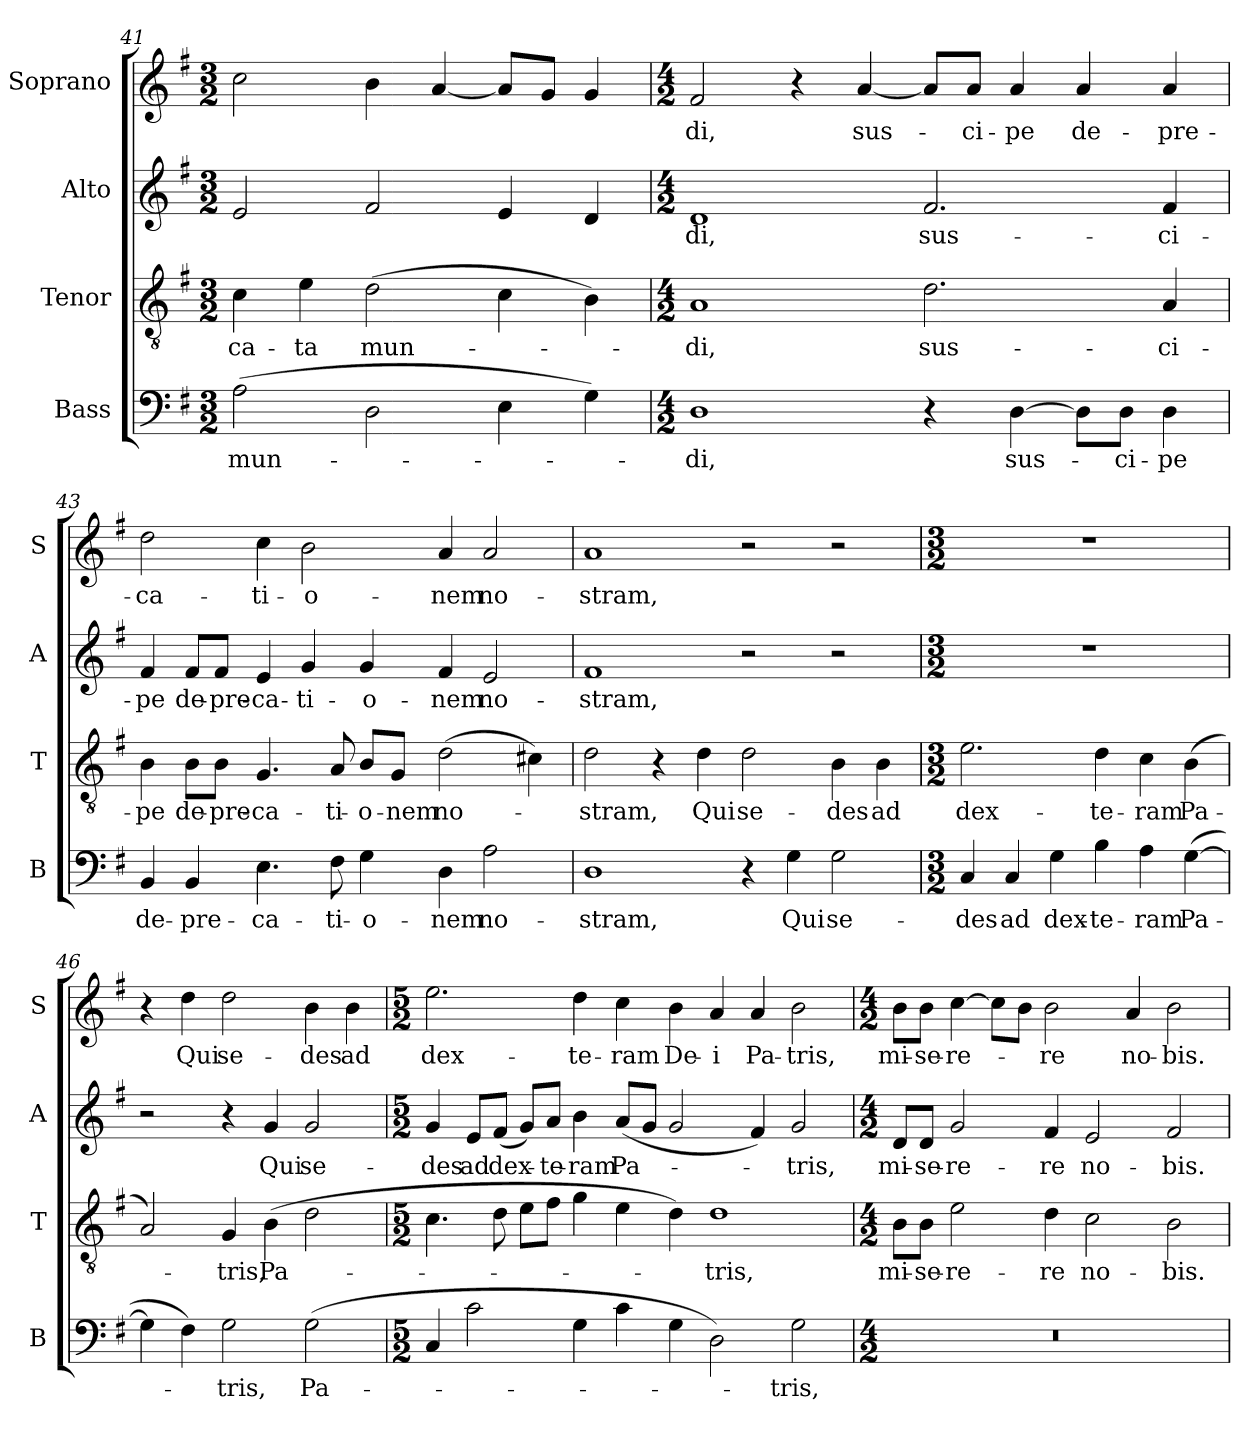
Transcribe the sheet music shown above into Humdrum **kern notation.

**kern	**text	**kern	**text	**kern	**text	**kern	**text
*part4	*part4	*part3	*part3	*part2	*part2	*part1	*part1
*staff4	*staff4	*staff3	*staff3	*staff2	*staff2	*staff1	*staff1
*I"Bass	*	*I"Tenor	*	*I"Alto	*	*I"Soprano	*
*I'B	*	*I'T	*	*I'A	*	*I'S	*
!!LO:LB:g=z
*clefF4	*	*clefGv2	*	*clefG2	*	*clefG2	*
*k[f#]	*	*k[f#]	*	*k[f#]	*	*k[f#]	*
*G:	*	*G:	*	*G:	*	*G:	*
*M3/2	*	*M3/2	*	*M3/2	*	*M3/2	*
=41	=41	=41	=41	=41	=41	=41	=41
(2A\	mun-	4c\	-ca-	2e/	.	2cc\	.
.	.	4e\	-ta	.	.	.	.
2D\	.	(2d\	mun-	2f#/	.	4b\	.
.	.	.	.	.	.	[4a/	.
4E\	.	4c\	.	4e/	.	8a/L]	.
.	.	.	.	.	.	8g/J	.
4G\)	.	4B\)	.	4d/	.	4g/	.
=42	=42	=42	=42	=42	=42	=42	=42
*M4/2	*	*M4/2	*	*M4/2	*	*M4/2	*
1D	-di,	1A	-di,	1d	-di,	2f#/	-di,
.	.	.	.	.	.	4r	.
.	.	.	.	.	.	[4a/	sus-
4r	.	2.d\	sus-	2.f#/	sus-	8a/L]	.
.	.	.	.	.	.	8a/J	-ci-
[4D\	sus-	.	.	.	.	4a/	-pe
8D\L]	.	.	.	.	.	4a/	de-
8D\J	-ci-	.	.	.	.	.	.
4D\	-pe	4A/	-ci-	4f#/	-ci-	4a/	-pre-
=43	=43	=43	=43	=43	=43	=43	=43
4BB/	de-	4B\	-pe	4f#/	-pe	2dd\	-ca-
4BB/	-pre-	8B\L	de-	8f#/L	de-	.	.
.	.	8B\J	-pre-	8f#/J	-pre-	.	.
4.E\	-ca-	4.G/	-ca-	4e/	-ca-	4cc\	-ti-
.	.	.	.	4g/	-ti-	2b\	-o-
8F#\	-ti-	8A/	-ti-	.	.	.	.
4G\	-o-	8B/L	-o-	4g/	-o-	.	.
.	.	8G/J	-nem	.	.	.	.
4D\	-nem	(2d\	no-	4f#/	-nem	4a/	-nem
2A\	no-	.	.	2e/	no-	2a/	no-
.	.	4c#X\)	.	.	.	.	.
!!LO:LB:g=z
=44	=44	=44	=44	=44	=44	=44	=44
1D	-stram,	2d\	-stram,	1f#	-stram,	1a	-stram,
.	.	4r	.	.	.	.	.
.	.	4d\	Qui	.	.	.	.
4r	.	2d\	se-	2r	.	2r	.
4G\	Qui	.	.	.	.	.	.
2G\	se-	4B\	-des	2r	.	2r	.
.	.	4B\	ad	.	.	.	.
=45	=45	=45	=45	=45	=45	=45	=45
*M3/2	*	*M3/2	*	*M3/2	*	*M3/2	*
4C/	-des	2.e\	dex-	1.r	.	1.r	.
4C/	ad	.	.	.	.	.	.
4G\	dex-	.	.	.	.	.	.
4B\	-te-	4d\	-te-	.	.	.	.
4A\	-ram	4c\	-ram	.	.	.	.
([4G\	Pa-	(4B\	Pa-	.	.	.	.
=46	=46	=46	=46	=46	=46	=46	=46
4G\]	.	2A/)	.	2r	.	4r	.
4F#\)	.	.	.	.	.	4dd\	Qui
2G\	-tris,	4G/	-tris,	4r	.	2dd\	se-
.	.	(<4B\	Pa-	4g/	Qui	.	.
(<2G\	Pa-	2d\	.	2g/	se-	4b\	-des
.	.	.	.	.	.	4b\	ad
!!LO:LB:g=z
=47	=47	=47	=47	=47	=47	=47	=47
*M5/2	*	*M5/2	*	*M5/2	*	*M5/2	*
4C/	.	4.c\	.	4g/	-des	2.ee\	dex-
2c\	.	.	.	8e/L	ad	.	.
.	.	8d\	.	(8f#/J	dex-	.	.
.	.	8e\L	.	8g/L)	.	.	.
.	.	8f#\J	.	8a/J	-te-	.	.
4G\	.	4g\	.	4b\	-ram	4dd\	-te-
4c\	.	4e\	.	(8a/L	Pa-	4cc\	-ram
.	.	.	.	8g/J	.	.	.
4G\	.	4d\)	.	2g/	.	4b\	De-
2D\)	.	1d	-tris,	.	.	4a/	-i
.	.	.	.	4f#/)	.	4a/	Pa-
2G\	-tris,	.	.	2g/	-tris,	2b\	-tris,
=48	=48	=48	=48	=48	=48	=48	=48
*M4/2	*	*M4/2	*	*M4/2	*	*M4/2	*
0r	.	8B\L	mi-	8d/L	mi-	8b\L	mi-
.	.	8B\J	-se-	8d/J	-se-	8b\J	-se-
.	.	2e\	-re-	2g/	-re-	[4cc\	-re-
.	.	.	.	.	.	8cc\L]	.
.	.	.	.	.	.	8b\J	.
.	.	4d\	-re	4f#/	-re	2b\	-re
.	.	2c\	no-	2e/	no-	.	.
.	.	.	.	.	.	4a/	no-
.	.	2B\	-bis.	2f#/	-bis.	2b\	-bis.
=	=	=	=	=	=	=	=
*-	*-	*-	*-	*-	*-	*-	*-
